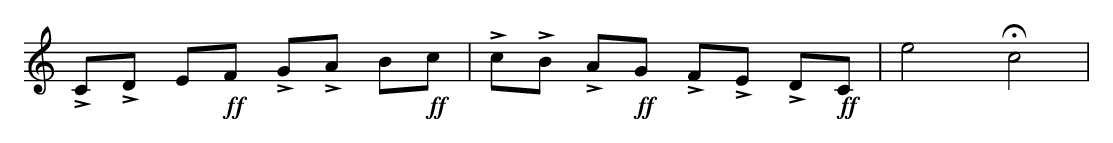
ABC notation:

X:1
L: 1/4
U: M = !accent!
K: C
C/D/ E/F/ G/A/ B/c/|c/B/ A/G/ F/E/ D/C/|e2!fermata!c2|
d: M M * !ff! M M * !ff! M M M !ff! M M M !ff! *
